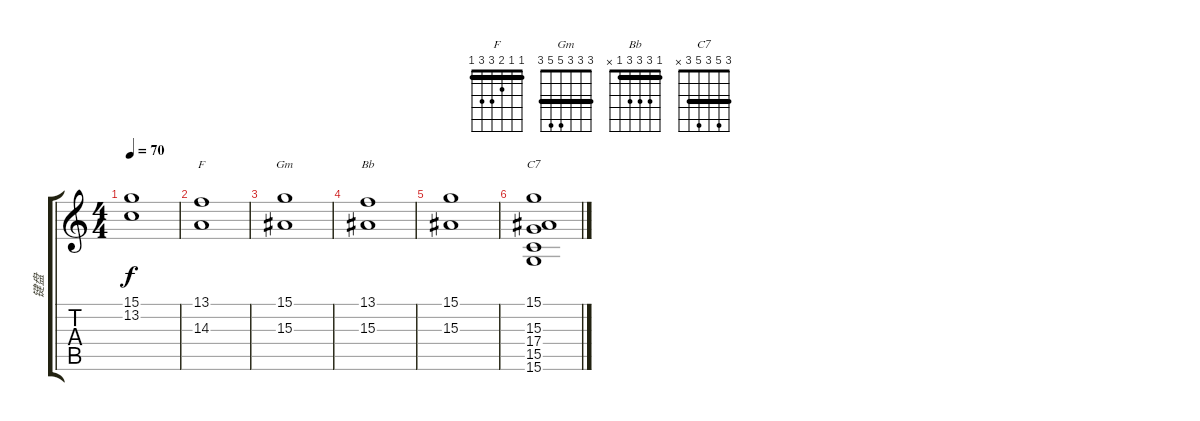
\track ("键盘" "键盘") {instrument stringensemble2}
\staff {score tabs}
\tuning (E4 B3 G3 D3 A2 E2) {hide}
\chord ("F" 1 1 2 3 3 1) {barre 1}
\chord ("Gm" 3 3 3 5 5 3) {barre 3}
\chord ("Bb" 1 3 3 3 1 x) {barre 1}
\chord ("C7" 3 5 3 5 3 x) {barre 3}
\ts (4 4)
\tempo 70
\clef g2
\ks c
(15.1 13.2).1{dy f} |
(13.1 14.3).1{ch "F"} |
(15.1 15.3).1{ch "Gm"} |
(13.1 15.3).1{ch "Bb"} |
(15.1 15.3).1 |
(15.1 15.3 17.4 15.5 15.6).1{ch "C7"}
